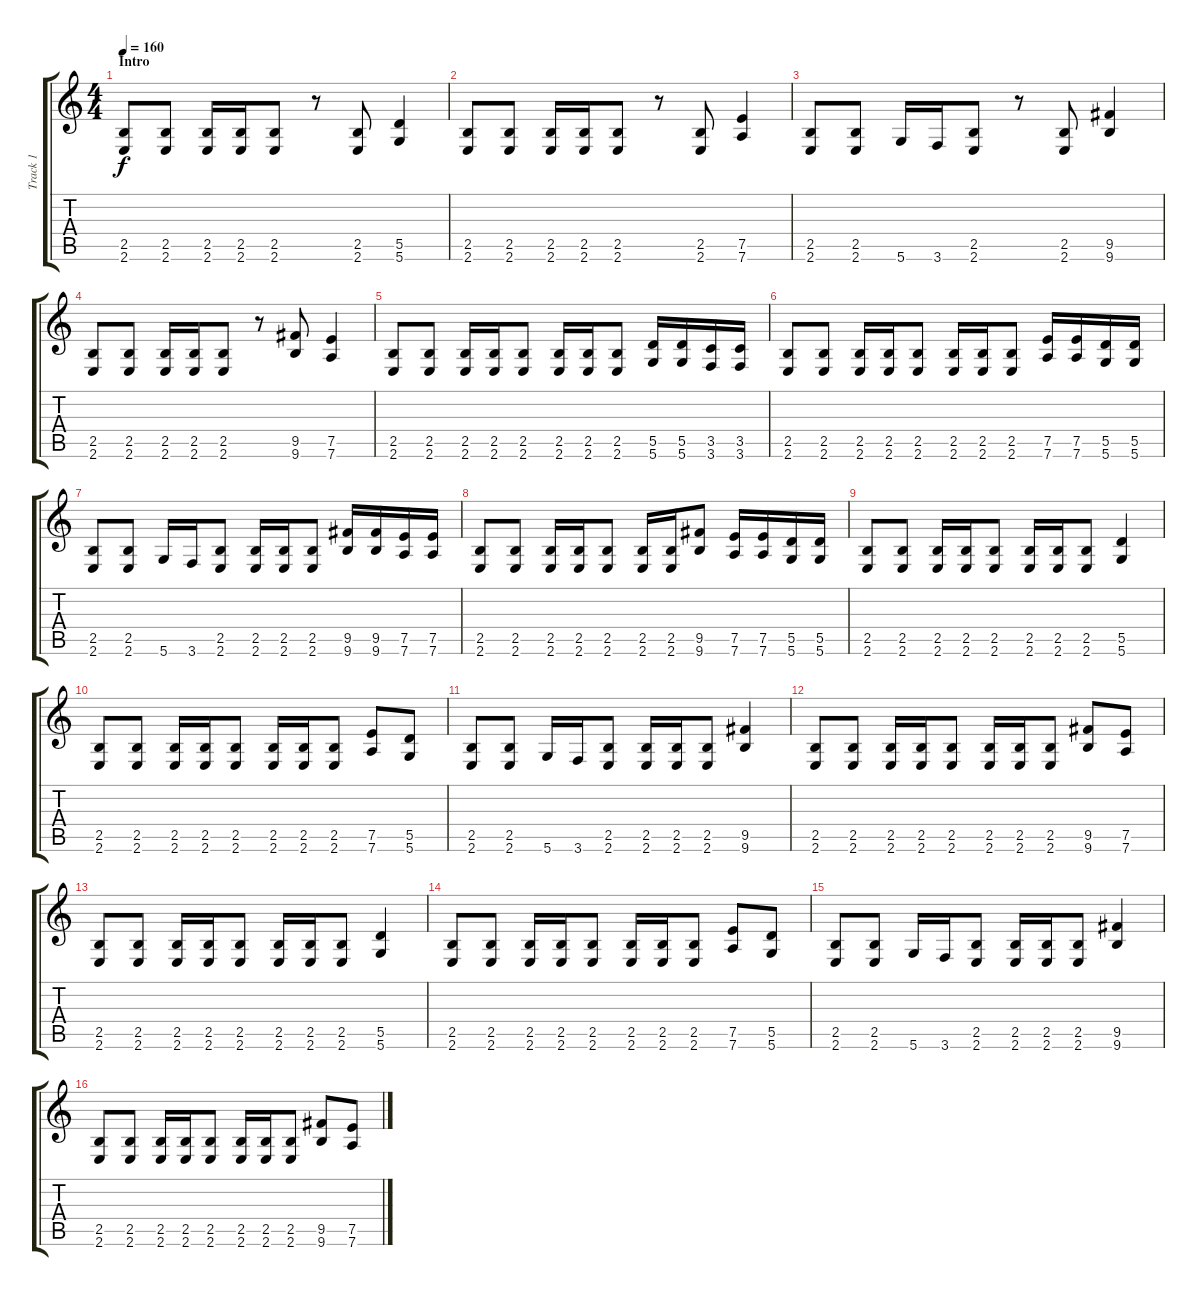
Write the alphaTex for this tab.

\track ("Track 1" "Track 1") {instrument distortionguitar}
\staff {score tabs}
\tuning (E4 B3 G3 D3 A2 D2) {hide}
\ts (4 4)
\section ("" "Intro")
\tempo 160
\clef g2
\ks c
(2.5 2.6).8{dy f instrument distortionguitar} (2.5 2.6).8 (2.5 2.6).16 (2.5 2.6).16 (2.5 2.6).8 r.8 (2.5 2.6).8 (5.5 5.6).4 |
(2.5 2.6).8 (2.5 2.6).8 (2.5 2.6).16 (2.5 2.6).16 (2.5 2.6).8 r.8 (2.5 2.6).8 (7.5 7.6).4 |
(2.5 2.6).8 (2.5 2.6).8 5.6.16 3.6.16 (2.5 2.6).8 r.8 (2.5 2.6).8 (9.5 9.6).4 |
(2.5 2.6).8 (2.5 2.6).8 (2.5 2.6).16 (2.5 2.6).16 (2.5 2.6).8 r.8 (9.5 9.6).8 (7.5 7.6).4 |
(2.5 2.6).8 (2.5 2.6).8 (2.5 2.6).16 (2.5 2.6).16 (2.5 2.6).8 (2.5 2.6).16 (2.5 2.6).16 (2.5 2.6).8 (5.5 5.6).16 (5.5 5.6).16 (3.5 3.6).16 (3.5 3.6).16 |
(2.5 2.6).8 (2.5 2.6).8 (2.5 2.6).16 (2.5 2.6).16 (2.5 2.6).8 (2.5 2.6).16 (2.5 2.6).16 (2.5 2.6).8 (7.5 7.6).16 (7.5 7.6).16 (5.5 5.6).16 (5.5 5.6).16 |
(2.5 2.6).8 (2.5 2.6).8 5.6.16 3.6.16 (2.5 2.6).8 (2.5 2.6).16 (2.5 2.6).16 (2.5 2.6).8 (9.5 9.6).16 (9.5 9.6).16 (7.5 7.6).16 (7.5 7.6).16 |
(2.5 2.6).8 (2.5 2.6).8 (2.5 2.6).16 (2.5 2.6).16 (2.5 2.6).8 (2.5 2.6).16 (2.5 2.6).16 (9.5 9.6).8 (7.5 7.6).16 (7.5 7.6).16 (5.5 5.6).16 (5.5 5.6).16 |
(2.5 2.6).8 (2.5 2.6).8 (2.5 2.6).16 (2.5 2.6).16 (2.5 2.6).8 (2.5 2.6).16 (2.5 2.6).16 (2.5 2.6).8 (5.5 5.6).4 |
(2.5 2.6).8 (2.5 2.6).8 (2.5 2.6).16 (2.5 2.6).16 (2.5 2.6).8 (2.5 2.6).16 (2.5 2.6).16 (2.5 2.6).8 (7.5 7.6).8 (5.5 5.6).8 |
(2.5 2.6).8 (2.5 2.6).8 5.6.16 3.6.16 (2.5 2.6).8 (2.5 2.6).16 (2.5 2.6).16 (2.5 2.6).8 (9.5 9.6).4 |
(2.5 2.6).8 (2.5 2.6).8 (2.5 2.6).16 (2.5 2.6).16 (2.5 2.6).8 (2.5 2.6).16 (2.5 2.6).16 (2.5 2.6).8 (9.5 9.6).8 (7.5 7.6).8 |
(2.5 2.6).8 (2.5 2.6).8 (2.5 2.6).16 (2.5 2.6).16 (2.5 2.6).8 (2.5 2.6).16 (2.5 2.6).16 (2.5 2.6).8 (5.5 5.6).4 |
(2.5 2.6).8 (2.5 2.6).8 (2.5 2.6).16 (2.5 2.6).16 (2.5 2.6).8 (2.5 2.6).16 (2.5 2.6).16 (2.5 2.6).8 (7.5 7.6).8 (5.5 5.6).8 |
(2.5 2.6).8 (2.5 2.6).8 5.6.16 3.6.16 (2.5 2.6).8 (2.5 2.6).16 (2.5 2.6).16 (2.5 2.6).8 (9.5 9.6).4 |
(2.5 2.6).8 (2.5 2.6).8 (2.5 2.6).16 (2.5 2.6).16 (2.5 2.6).8 (2.5 2.6).16 (2.5 2.6).16 (2.5 2.6).8 (9.5 9.6).8 (7.5 7.6).8
